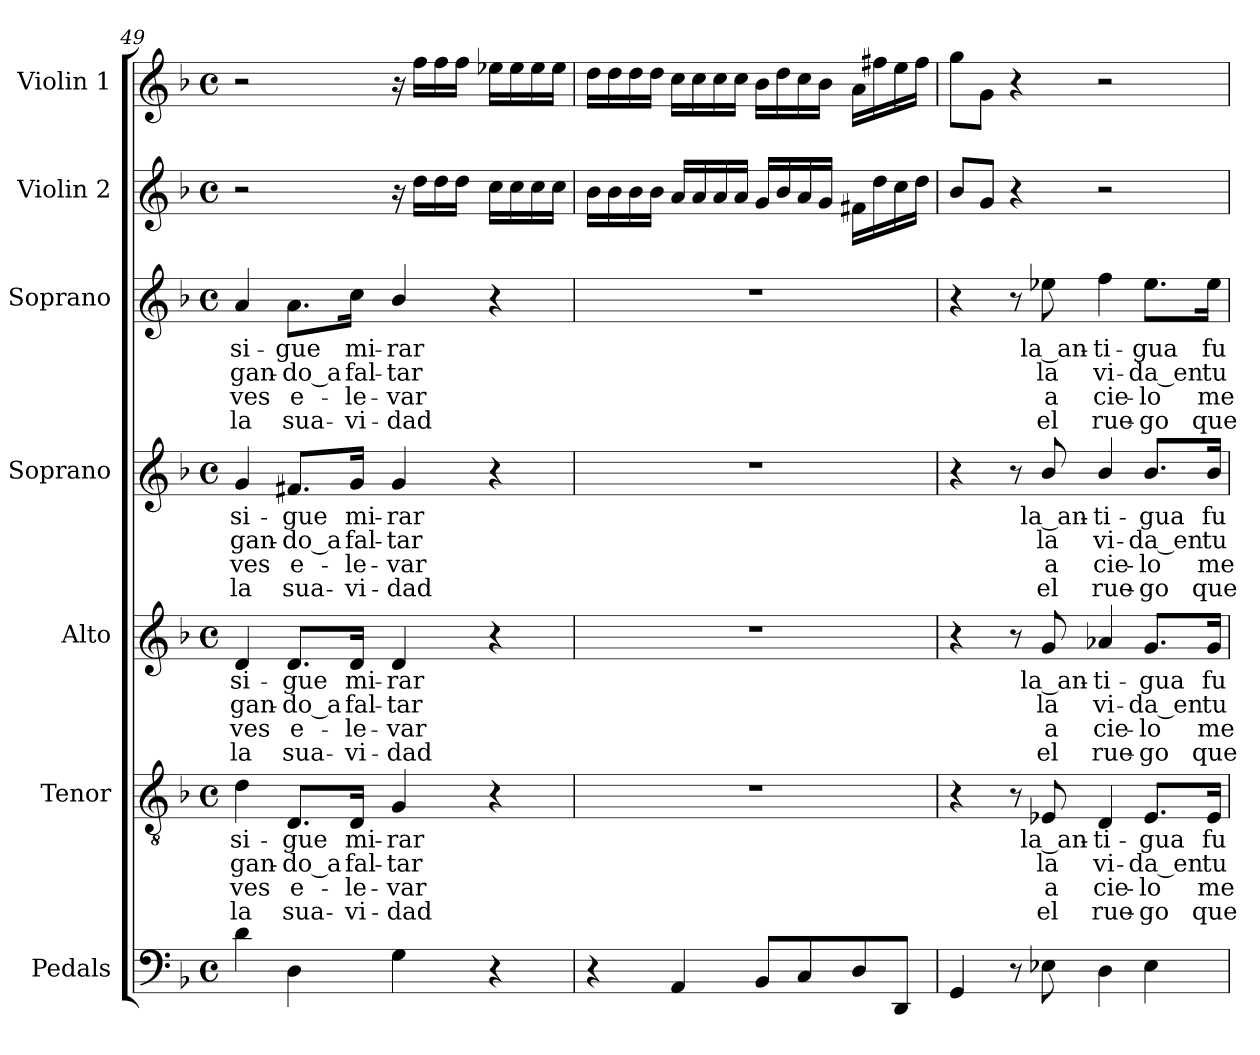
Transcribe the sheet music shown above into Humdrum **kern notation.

**kern	**kern	**text	**text	**text	**text	**kern	**text	**text	**text	**text	**kern	**text	**text	**text	**text	**kern	**text	**text	**text	**text	**kern	**kern
*part7	*part6	*part6	*part6	*part6	*part6	*part5	*part5	*part5	*part5	*part5	*part4	*part4	*part4	*part4	*part4	*part3	*part3	*part3	*part3	*part3	*part2	*part1
*staff7	*staff6	*staff6	*staff6	*staff6	*staff6	*staff5	*staff5	*staff5	*staff5	*staff5	*staff4	*staff4	*staff4	*staff4	*staff4	*staff3	*staff3	*staff3	*staff3	*staff3	*staff2	*staff1
*I"Pedals	*I"Tenor	*	*	*	*	*I"Alto	*	*	*	*	*I"Soprano	*	*	*	*	*I"Soprano	*	*	*	*	*I"Violin 2	*I"Violin 1
*I'Ped.	*I'T.	*	*	*	*	*I'A.	*	*	*	*	*I'S.	*	*	*	*	*I'S.	*	*	*	*	*I'Vln. 2	*I'Vln. 1
*clefF4	*clefGv2	*	*	*	*	*clefG2	*	*	*	*	*clefG2	*	*	*	*	*clefG2	*	*	*	*	*clefG2	*clefG2
*	*ITrd7c12	*	*	*	*	*	*	*	*	*	*	*	*	*	*	*	*	*	*	*	*	*
*k[b-]	*k[b-]	*	*	*	*	*k[b-]	*	*	*	*	*k[b-]	*	*	*	*	*k[b-]	*	*	*	*	*k[b-]	*k[b-]
*F:	*F:	*	*	*	*	*F:	*	*	*	*	*F:	*	*	*	*	*F:	*	*	*	*	*F:	*F:
*M4/4	*M4/4	*	*	*	*	*M4/4	*	*	*	*	*M4/4	*	*	*	*	*M4/4	*	*	*	*	*M4/4	*M4/4
*met(c)	*met(c)	*	*	*	*	*met(c)	*	*	*	*	*met(c)	*	*	*	*	*met(c)	*	*	*	*	*met(c)	*met(c)
=49	=49	=49	=49	=49	=49	=49	=49	=49	=49	=49	=49	=49	=49	=49	=49	=49	=49	=49	=49	=49	=49	=49
!	!	!LO:LY:b:color=#000000	!LO:LY:b:color=#000000	!LO:LY:b:color=#000000	!LO:LY:b:color=#000000	!	!	!	!	!	!	!	!	!	!	!	!	!	!	!	!	!
!	!	!	!	!	!	!	!LO:LY:b:color=#000000	!LO:LY:b:color=#000000	!LO:LY:b:color=#000000	!LO:LY:b:color=#000000	!	!	!	!	!	!	!	!	!	!	!	!
!	!	!	!	!	!	!	!	!	!	!	!	!LO:LY:b:color=#000000	!LO:LY:b:color=#000000	!LO:LY:b:color=#000000	!LO:LY:b:color=#000000	!	!	!	!	!	!	!
!	!	!	!	!	!	!	!	!	!	!	!	!	!	!	!	!	!LO:LY:b:color=#000000	!LO:LY:b:color=#000000	!LO:LY:b:color=#000000	!LO:LY:b:color=#000000	!	!
4di\	4Di\	-si-	-gan-	ves	la	4di/	-si-	-gan-	ves	la	4gi/	-si-	-gan-	ves	la	4ai/	-si-	-gan-	ves	la	2r	2r
!	!	!LO:LY:b:color=#000000	!LO:LY:b:color=#000000	!LO:LY:b:color=#000000	!LO:LY:b:color=#000000	!	!	!	!	!	!	!	!	!	!	!	!	!	!	!	!	!
!	!	!	!	!	!	!	!LO:LY:b:color=#000000	!LO:LY:b:color=#000000	!LO:LY:b:color=#000000	!LO:LY:b:color=#000000	!	!	!	!	!	!	!	!	!	!	!	!
!	!	!	!	!	!	!	!	!	!	!	!	!LO:LY:b:color=#000000	!LO:LY:b:color=#000000	!LO:LY:b:color=#000000	!LO:LY:b:color=#000000	!	!	!	!	!	!	!
!	!	!	!	!	!	!	!	!	!	!	!	!	!	!	!	!	!LO:LY:b:color=#000000	!LO:LY:b:color=#000000	!LO:LY:b:color=#000000	!LO:LY:b:color=#000000	!	!
4Di\	8.DDi/L	-gue	-do_a	e-	sua-	8.di/L	-gue	-do_a	e-	sua-	8.f#Xi/L	-gue	-do_a	e-	sua-	8.ai\L	-gue	-do_a	e-	sua-	.	.
!	!	!LO:LY:b:color=#000000	!LO:LY:b:color=#000000	!LO:LY:b:color=#000000	!LO:LY:b:color=#000000	!	!	!	!	!	!	!	!	!	!	!	!	!	!	!	!	!
!	!	!	!	!	!	!	!LO:LY:b:color=#000000	!LO:LY:b:color=#000000	!LO:LY:b:color=#000000	!LO:LY:b:color=#000000	!	!	!	!	!	!	!	!	!	!	!	!
!	!	!	!	!	!	!	!	!	!	!	!	!LO:LY:b:color=#000000	!LO:LY:b:color=#000000	!LO:LY:b:color=#000000	!LO:LY:b:color=#000000	!	!	!	!	!	!	!
!	!	!	!	!	!	!	!	!	!	!	!	!	!	!	!	!	!LO:LY:b:color=#000000	!LO:LY:b:color=#000000	!LO:LY:b:color=#000000	!LO:LY:b:color=#000000	!	!
.	16DDi/Jk	mi-	fal-	-le-	-vi-	16di/Jk	mi-	fal-	-le-	-vi-	16gi/Jk	mi-	fal-	-le-	-vi-	16cci\Jk	mi-	fal-	-le-	-vi-	.	.
!	!	!LO:LY:b:color=#000000	!LO:LY:b:color=#000000	!LO:LY:b:color=#000000	!LO:LY:b:color=#000000	!	!	!	!	!	!	!	!	!	!	!	!	!	!	!	!	!
!	!	!	!	!	!	!	!LO:LY:b:color=#000000	!LO:LY:b:color=#000000	!LO:LY:b:color=#000000	!LO:LY:b:color=#000000	!	!	!	!	!	!	!	!	!	!	!	!
!	!	!	!	!	!	!	!	!	!	!	!	!LO:LY:b:color=#000000	!LO:LY:b:color=#000000	!LO:LY:b:color=#000000	!LO:LY:b:color=#000000	!	!	!	!	!	!	!
!	!	!	!	!	!	!	!	!	!	!	!	!	!	!	!	!	!LO:LY:b:color=#000000	!LO:LY:b:color=#000000	!LO:LY:b:color=#000000	!LO:LY:b:color=#000000	!	!
4Gi\	4GGi/	-rar	-tar	-var	-dad	4di/	-rar	-tar	-var	-dad	4gi/	-rar	-tar	-var	-dad	4b-i/	-rar	-tar	-var	-dad	16r	16r
.	.	.	.	.	.	.	.	.	.	.	.	.	.	.	.	.	.	.	.	.	16ddi\LL	16ffi\LL
.	.	.	.	.	.	.	.	.	.	.	.	.	.	.	.	.	.	.	.	.	16ddi\	16ffi\
.	.	.	.	.	.	.	.	.	.	.	.	.	.	.	.	.	.	.	.	.	16ddi\JJ	16ffi\JJ
4r	4r	.	.	.	.	4r	.	.	.	.	4r	.	.	.	.	4r	.	.	.	.	16cci\LL	16ee-Xi\LL
.	.	.	.	.	.	.	.	.	.	.	.	.	.	.	.	.	.	.	.	.	16cci\	16ee-i\
.	.	.	.	.	.	.	.	.	.	.	.	.	.	.	.	.	.	.	.	.	16cci\	16ee-i\
.	.	.	.	.	.	.	.	.	.	.	.	.	.	.	.	.	.	.	.	.	16cci\JJ	16ee-i\JJ
=50	=50	=50	=50	=50	=50	=50	=50	=50	=50	=50	=50	=50	=50	=50	=50	=50	=50	=50	=50	=50	=50	=50
4r	1r	.	.	.	.	1r	.	.	.	.	1r	.	.	.	.	1r	.	.	.	.	16b-i\LL	16ddi\LL
.	.	.	.	.	.	.	.	.	.	.	.	.	.	.	.	.	.	.	.	.	16b-i\	16ddi\
.	.	.	.	.	.	.	.	.	.	.	.	.	.	.	.	.	.	.	.	.	16b-i\	16ddi\
.	.	.	.	.	.	.	.	.	.	.	.	.	.	.	.	.	.	.	.	.	16b-i\JJ	16ddi\JJ
4AAi/	.	.	.	.	.	.	.	.	.	.	.	.	.	.	.	.	.	.	.	.	16ai/LL	16cci\LL
.	.	.	.	.	.	.	.	.	.	.	.	.	.	.	.	.	.	.	.	.	16ai/	16cci\
.	.	.	.	.	.	.	.	.	.	.	.	.	.	.	.	.	.	.	.	.	16ai/	16cci\
.	.	.	.	.	.	.	.	.	.	.	.	.	.	.	.	.	.	.	.	.	16ai/JJ	16cci\JJ
8BB-i/L	.	.	.	.	.	.	.	.	.	.	.	.	.	.	.	.	.	.	.	.	16gi/LL	16b-i\LL
.	.	.	.	.	.	.	.	.	.	.	.	.	.	.	.	.	.	.	.	.	16b-i/	16ddi\
8Ci/	.	.	.	.	.	.	.	.	.	.	.	.	.	.	.	.	.	.	.	.	16ai/	16cci\
.	.	.	.	.	.	.	.	.	.	.	.	.	.	.	.	.	.	.	.	.	16gi/JJ	16b-i\JJ
8Di/	.	.	.	.	.	.	.	.	.	.	.	.	.	.	.	.	.	.	.	.	16f#Xi\LL	16ai\LL
.	.	.	.	.	.	.	.	.	.	.	.	.	.	.	.	.	.	.	.	.	16ddi\	16ff#Xi\
8DDi/J	.	.	.	.	.	.	.	.	.	.	.	.	.	.	.	.	.	.	.	.	16cci\	16eei\
.	.	.	.	.	.	.	.	.	.	.	.	.	.	.	.	.	.	.	.	.	16ddi\JJ	16ff#i\JJ
!!LO:PB:g=z
=51	=51	=51	=51	=51	=51	=51	=51	=51	=51	=51	=51	=51	=51	=51	=51	=51	=51	=51	=51	=51	=51	=51
4GGi/	4r	.	.	.	.	4r	.	.	.	.	4r	.	.	.	.	4r	.	.	.	.	8b-i/L	8ggi\L
.	.	.	.	.	.	.	.	.	.	.	.	.	.	.	.	.	.	.	.	.	8gi/J	8gi\J
8r	8r	.	.	.	.	8r	.	.	.	.	8r	.	.	.	.	8r	.	.	.	.	4r	4r
!	!	!LO:LY:b:color=#000000	!LO:LY:b:color=#000000	!LO:LY:b:color=#000000	!LO:LY:b:color=#000000	!	!	!	!	!	!	!	!	!	!	!	!	!	!	!	!	!
!	!	!	!	!	!	!	!LO:LY:b:color=#000000	!LO:LY:b:color=#000000	!LO:LY:b:color=#000000	!LO:LY:b:color=#000000	!	!	!	!	!	!	!	!	!	!	!	!
!	!	!	!	!	!	!	!	!	!	!	!	!LO:LY:b:color=#000000	!LO:LY:b:color=#000000	!LO:LY:b:color=#000000	!LO:LY:b:color=#000000	!	!	!	!	!	!	!
!	!	!	!	!	!	!	!	!	!	!	!	!	!	!	!	!	!LO:LY:b:color=#000000	!LO:LY:b:color=#000000	!LO:LY:b:color=#000000	!LO:LY:b:color=#000000	!	!
8E-Xi\	8EE-Xi/	la_an-	la	a	el	8gi/	la_an-	la	a	el	8b-i/	la_an-	la	a	el	8ee-Xi\	la_an-	la	a	el	.	.
!	!	!LO:LY:b:color=#000000	!LO:LY:b:color=#000000	!LO:LY:b:color=#000000	!LO:LY:b:color=#000000	!	!	!	!	!	!	!	!	!	!	!	!	!	!	!	!	!
!	!	!	!	!	!	!	!LO:LY:b:color=#000000	!LO:LY:b:color=#000000	!LO:LY:b:color=#000000	!LO:LY:b:color=#000000	!	!	!	!	!	!	!	!	!	!	!	!
!	!	!	!	!	!	!	!	!	!	!	!	!LO:LY:b:color=#000000	!LO:LY:b:color=#000000	!LO:LY:b:color=#000000	!LO:LY:b:color=#000000	!	!	!	!	!	!	!
!	!	!	!	!	!	!	!	!	!	!	!	!	!	!	!	!	!LO:LY:b:color=#000000	!LO:LY:b:color=#000000	!LO:LY:b:color=#000000	!LO:LY:b:color=#000000	!	!
4Di\	4DDi/	-ti-	vi-	cie-	rue-	4a-Xi/	-ti-	vi-	cie-	rue-	4b-i/	-ti-	vi-	cie-	rue-	4ffi\	-ti-	vi-	cie-	rue-	2r	2r
!	!	!LO:LY:b:color=#000000	!LO:LY:b:color=#000000	!LO:LY:b:color=#000000	!LO:LY:b:color=#000000	!	!	!	!	!	!	!	!	!	!	!	!	!	!	!	!	!
!	!	!	!	!	!	!	!LO:LY:b:color=#000000	!LO:LY:b:color=#000000	!LO:LY:b:color=#000000	!LO:LY:b:color=#000000	!	!	!	!	!	!	!	!	!	!	!	!
!	!	!	!	!	!	!	!	!	!	!	!	!LO:LY:b:color=#000000	!LO:LY:b:color=#000000	!LO:LY:b:color=#000000	!LO:LY:b:color=#000000	!	!	!	!	!	!	!
!	!	!	!	!	!	!	!	!	!	!	!	!	!	!	!	!	!LO:LY:b:color=#000000	!LO:LY:b:color=#000000	!LO:LY:b:color=#000000	!LO:LY:b:color=#000000	!	!
4E-i\	8.EE-i/L	-gua	-da_en	-lo	-go	8.gi/L	-gua	-da_en	-lo	-go	8.b-i/L	-gua	-da_en	-lo	-go	8.ee-i\L	-gua	-da_en	-lo	-go	.	.
!	!	!LO:LY:b:color=#000000	!LO:LY:b:color=#000000	!LO:LY:b:color=#000000	!LO:LY:b:color=#000000	!	!	!	!	!	!	!	!	!	!	!	!	!	!	!	!	!
!	!	!	!	!	!	!	!LO:LY:b:color=#000000	!LO:LY:b:color=#000000	!LO:LY:b:color=#000000	!LO:LY:b:color=#000000	!	!	!	!	!	!	!	!	!	!	!	!
!	!	!	!	!	!	!	!	!	!	!	!	!LO:LY:b:color=#000000	!LO:LY:b:color=#000000	!LO:LY:b:color=#000000	!LO:LY:b:color=#000000	!	!	!	!	!	!	!
!	!	!	!	!	!	!	!	!	!	!	!	!	!	!	!	!	!LO:LY:b:color=#000000	!LO:LY:b:color=#000000	!LO:LY:b:color=#000000	!LO:LY:b:color=#000000	!	!
.	16EE-i/Jk	fu-	tu	me-	que	16gi/Jk	fu-	tu	me-	que	16b-i/Jk	fu-	tu	me-	que	16ee-i\Jk	fu-	tu	me-	que	.	.
=	=	=	=	=	=	=	=	=	=	=	=	=	=	=	=	=	=	=	=	=	=	=
*-	*-	*-	*-	*-	*-	*-	*-	*-	*-	*-	*-	*-	*-	*-	*-	*-	*-	*-	*-	*-	*-	*-
